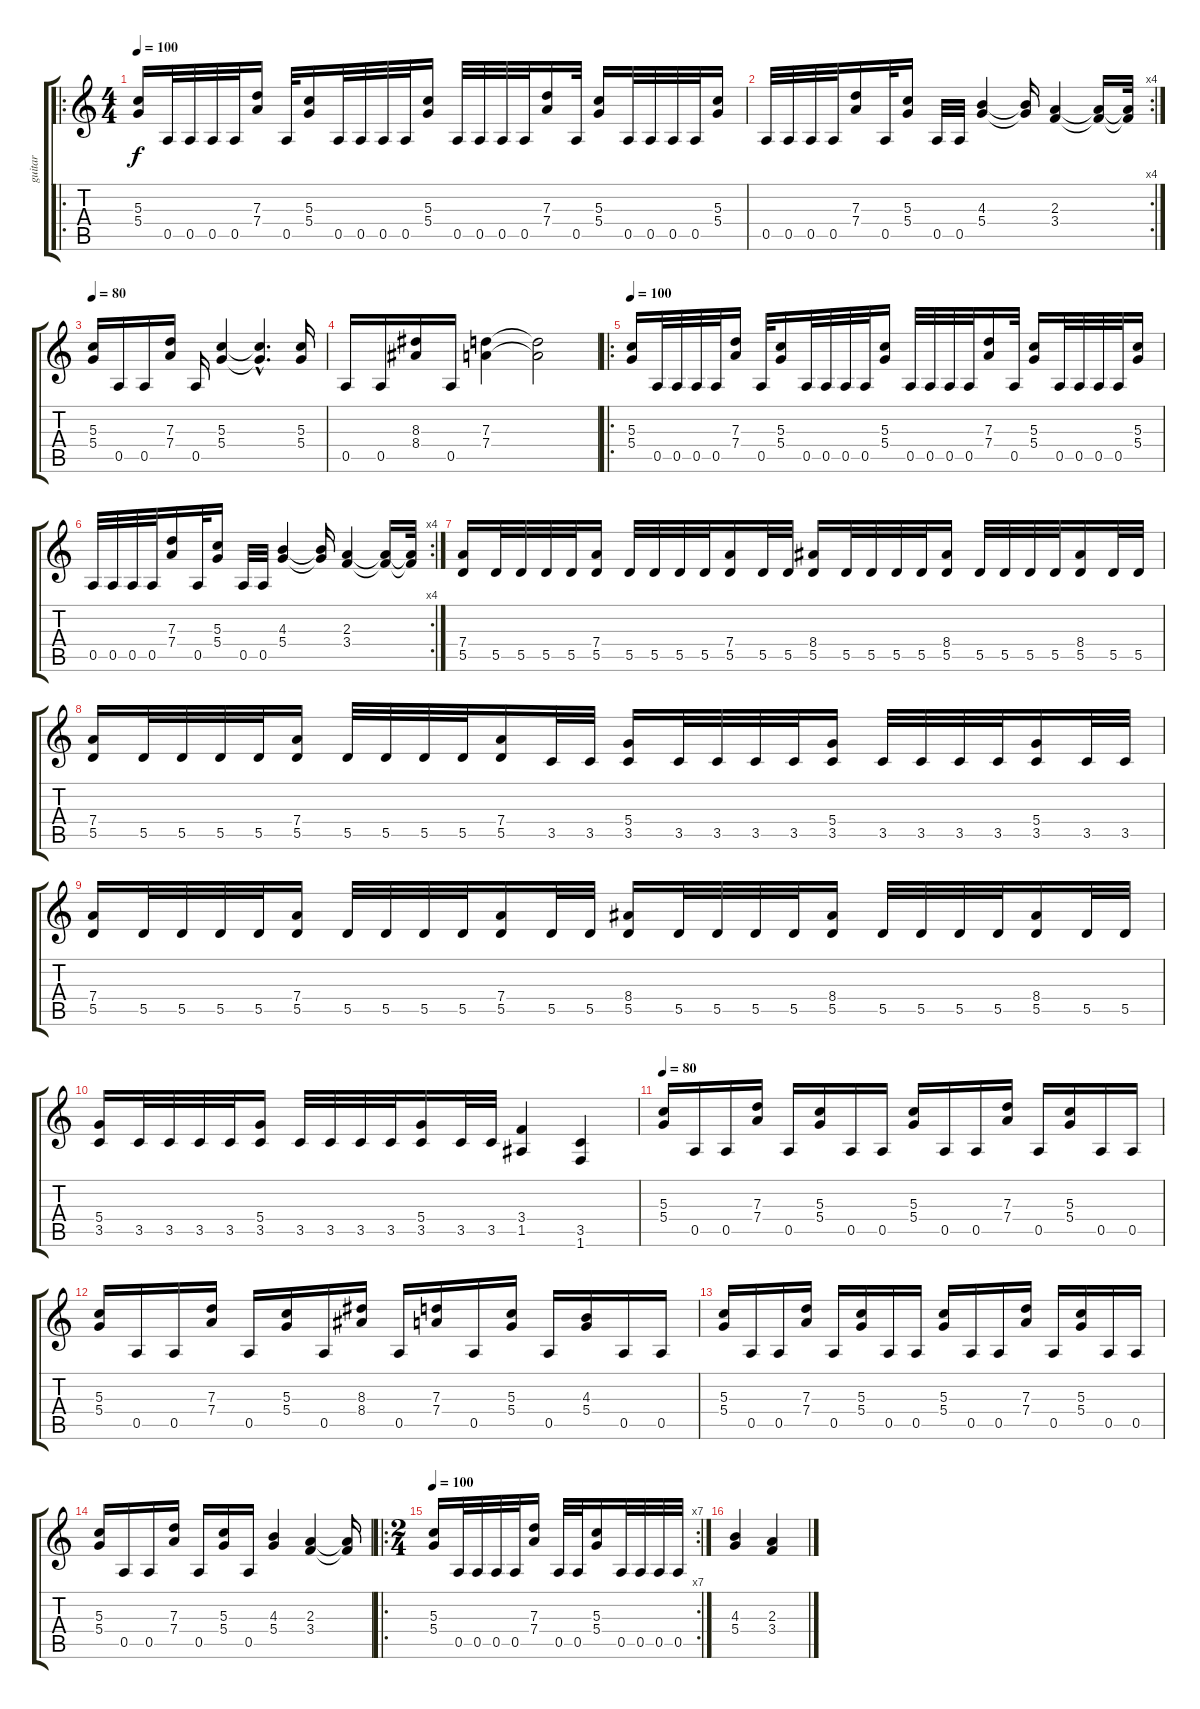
\track ("guitar" "guitar") {instrument distortionguitar}
\staff {score tabs}
\tuning (E4 B3 G3 D3 A2 E2) {hide}
\ro
\ts (4 4)
\tempo 100
\clef g2
\ks c
(5.3 5.4).16{dy f instrument distortionguitar} 0.5.32 0.5.32 0.5.32 0.5.32 (7.3 7.4).16 0.5.32 (5.3 5.4).16 0.5.32 0.5.32 0.5.32 0.5.32 (5.3 5.4).16 0.5.32 0.5.32 0.5.32 0.5.32 (7.3 7.4).16 0.5.32 (5.3 5.4).16 0.5.32 0.5.32 0.5.32 0.5.32 (5.3 5.4).16 |
\rc 4
0.5.32 0.5.32 0.5.32 0.5.32 (7.3 7.4).16 0.5.32 (5.3 5.4).16 0.5.32 0.5.32 (4.3 5.4).4 (4.3{t} 5.4{t}).16 (2.3 3.4).4 (2.3{t} 3.4{t}).16 (2.3{t} 3.4{t}).32 |
\tempo 80
(5.3 5.4).16 0.5.16 0.5.16 (7.3 7.4).16 0.5.16 (5.3 5.4).4 (5.3{hac t} 5.4{hac t}).4{d} (5.3 5.4).16 |
0.5.16 0.5.16 (8.3 8.4).16 0.5.16 (7.3 7.4).4 (7.3{t} 7.4{t}).2 |
\ro
\tempo 100
(5.3 5.4).16 0.5.32 0.5.32 0.5.32 0.5.32 (7.3 7.4).16 0.5.32 (5.3 5.4).16 0.5.32 0.5.32 0.5.32 0.5.32 (5.3 5.4).16 0.5.32 0.5.32 0.5.32 0.5.32 (7.3 7.4).16 0.5.32 (5.3 5.4).16 0.5.32 0.5.32 0.5.32 0.5.32 (5.3 5.4).16 |
\rc 4
0.5.32 0.5.32 0.5.32 0.5.32 (7.3 7.4).16 0.5.32 (5.3 5.4).16 0.5.32 0.5.32 (4.3 5.4).4 (4.3{t} 5.4{t}).16 (2.3 3.4).4 (2.3{t} 3.4{t}).16 (2.3{t} 3.4{t}).32 |
(7.4 5.5).16 5.5.32 5.5.32 5.5.32 5.5.32 (7.4 5.5).16 5.5.32 5.5.32 5.5.32 5.5.32 (7.4 5.5).16 5.5.32 5.5.32 (8.4 5.5).16 5.5.32 5.5.32 5.5.32 5.5.32 (8.4 5.5).16 5.5.32 5.5.32 5.5.32 5.5.32 (8.4 5.5).16 5.5.32 5.5.32 |
(7.4 5.5).16 5.5.32 5.5.32 5.5.32 5.5.32 (7.4 5.5).16 5.5.32 5.5.32 5.5.32 5.5.32 (7.4 5.5).16 3.5.32 3.5.32 (5.4 3.5).16 3.5.32 3.5.32 3.5.32 3.5.32 (5.4 3.5).16 3.5.32 3.5.32 3.5.32 3.5.32 (5.4 3.5).16 3.5.32 3.5.32 |
(7.4 5.5).16 5.5.32 5.5.32 5.5.32 5.5.32 (7.4 5.5).16 5.5.32 5.5.32 5.5.32 5.5.32 (7.4 5.5).16 5.5.32 5.5.32 (8.4 5.5).16 5.5.32 5.5.32 5.5.32 5.5.32 (8.4 5.5).16 5.5.32 5.5.32 5.5.32 5.5.32 (8.4 5.5).16 5.5.32 5.5.32 |
(5.4 3.5).16 3.5.32 3.5.32 3.5.32 3.5.32 (5.4 3.5).16 3.5.32 3.5.32 3.5.32 3.5.32 (5.4 3.5).16 3.5.32 3.5.32 (3.4 1.5).4 (3.5 1.6).4 |
\tempo 80
(5.3 5.4).16 0.5.16 0.5.16 (7.3 7.4).16 0.5.16 (5.3 5.4).16 0.5.16 0.5.16 (5.3 5.4).16 0.5.16 0.5.16 (7.3 7.4).16 0.5.16 (5.3 5.4).16 0.5.16 0.5.16 |
(5.3 5.4).16 0.5.16 0.5.16 (7.3 7.4).16 0.5.16 (5.3 5.4).16 0.5.16 (8.3 8.4).16 0.5.16 (7.3 7.4).16 0.5.16 (5.3 5.4).16 0.5.16 (4.3 5.4).16 0.5.16 0.5.16 |
(5.3 5.4).16 0.5.16 0.5.16 (7.3 7.4).16 0.5.16 (5.3 5.4).16 0.5.16 0.5.16 (5.3 5.4).16 0.5.16 0.5.16 (7.3 7.4).16 0.5.16 (5.3 5.4).16 0.5.16 0.5.16 |
(5.3 5.4).16 0.5.16 0.5.16 (7.3 7.4).16 0.5.16 (5.3 5.4).16 0.5.16 (4.3 5.4).4 (2.3 3.4).4 (2.3{t} 3.4{t}).16 |
\ro
\rc 7
\ts (2 4)
\tempo 100
(5.3 5.4).16 0.5.32 0.5.32 0.5.32 0.5.32 (7.3 7.4).16 0.5.32 0.5.32 (5.3 5.4).16 0.5.32 0.5.32 0.5.32 0.5.32 |
(4.3 5.4).4 (2.3 3.4).4
